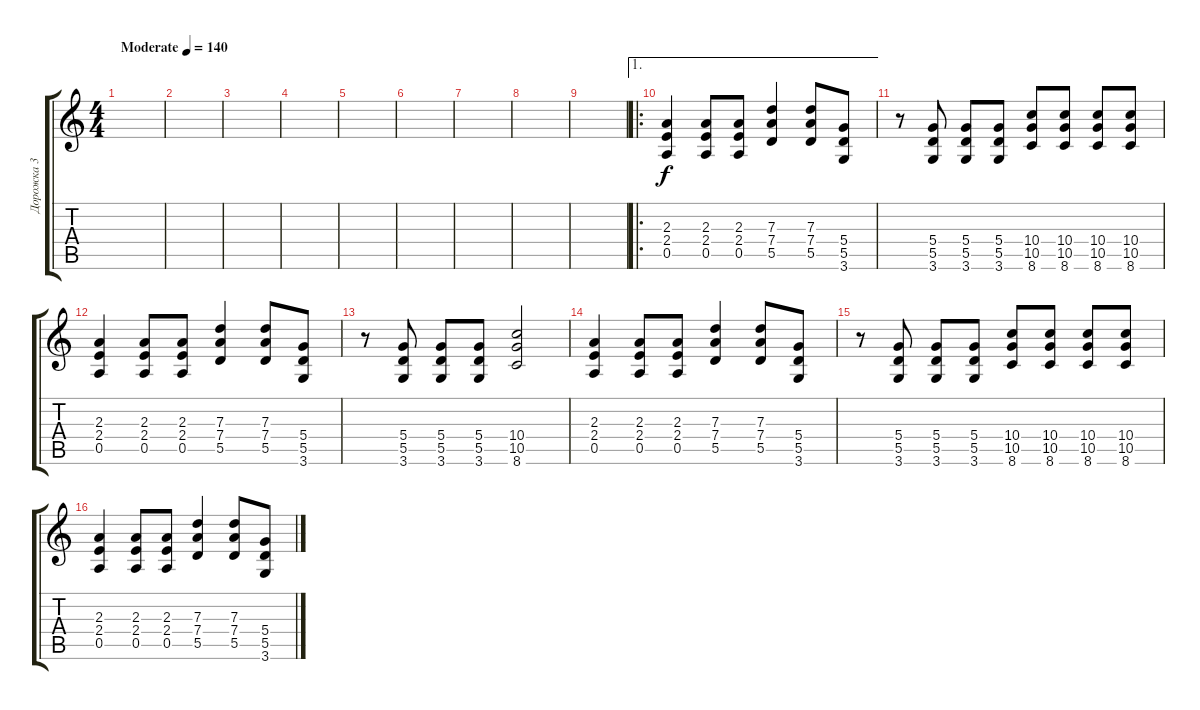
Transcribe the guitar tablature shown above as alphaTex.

\track ("Дорожка 3" "Дорожка 3") {instrument overdrivenguitar}
\staff {score tabs}
\tuning (E4 B3 G3 D3 A2 E2) {hide}
\ts (4 4)
\tempo (140 "Moderate")
\clef g2
\ks c
|
|
|
|
|
|
|
|
|
\ae 1
\ro
(2.3 2.4 0.5).4 (2.3 2.4 0.5).8 (2.3 2.4 0.5).8 (7.3 7.4 5.5).4 (7.3 7.4 5.5).8 (5.4 5.5 3.6).8 |
r.8 (5.4 5.5 3.6).8 (5.4 5.5 3.6).8 (5.4 5.5 3.6).8 (10.4 10.5 8.6).8 (10.4 10.5 8.6).8 (10.4 10.5 8.6).8 (10.4 10.5 8.6).8 |
(2.3 2.4 0.5).4 (2.3 2.4 0.5).8 (2.3 2.4 0.5).8 (7.3 7.4 5.5).4 (7.3 7.4 5.5).8 (5.4 5.5 3.6).8 |
r.8 (5.4 5.5 3.6).8 (5.4 5.5 3.6).8 (5.4 5.5 3.6).8 (10.4 10.5 8.6).2 |
(2.3 2.4 0.5).4 (2.3 2.4 0.5).8 (2.3 2.4 0.5).8 (7.3 7.4 5.5).4 (7.3 7.4 5.5).8 (5.4 5.5 3.6).8 |
r.8 (5.4 5.5 3.6).8 (5.4 5.5 3.6).8 (5.4 5.5 3.6).8 (10.4 10.5 8.6).8 (10.4 10.5 8.6).8 (10.4 10.5 8.6).8 (10.4 10.5 8.6).8 |
(2.3 2.4 0.5).4 (2.3 2.4 0.5).8 (2.3 2.4 0.5).8 (7.3 7.4 5.5).4 (7.3 7.4 5.5).8 (5.4 5.5 3.6).8
